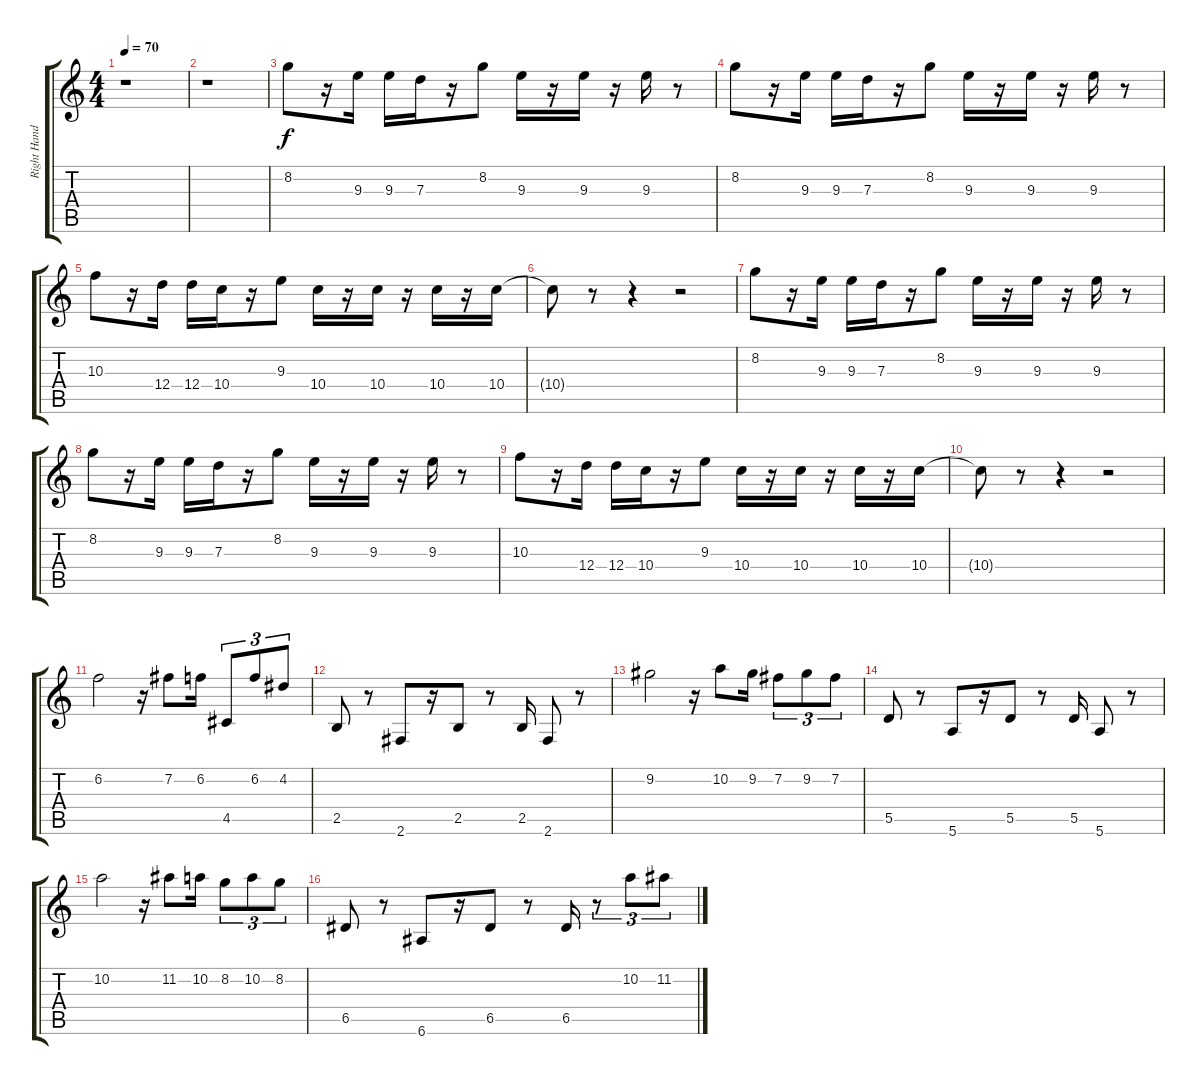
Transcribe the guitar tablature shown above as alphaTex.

\track ("Right Hand" "Right Hand") {instrument electricguitarjazz}
\staff {score tabs}
\tuning (E4 B3 G3 D3 A2 E2) {hide}
\ts (4 4)
\tempo 70
\clef g2
\ks c
r.1{dy f instrument electricguitarjazz} |
r.1 |
8.2.8 r.16 9.3.16 9.3.16 7.3.16 r.16 8.2.8 9.3.16 r.16 9.3.16 r.16 9.3.16 r.8 |
8.2.8 r.16 9.3.16 9.3.16 7.3.16 r.16 8.2.8 9.3.16 r.16 9.3.16 r.16 9.3.16 r.8 |
10.3.8 r.16 12.4.16 12.4.16 10.4.16 r.16 9.3.8 10.4.16 r.16 10.4.16 r.16 10.4.16 r.16 10.4.16 |
10.4{t}.8 r.8 r.4 r.2 |
8.2.8 r.16 9.3.16 9.3.16 7.3.16 r.16 8.2.8 9.3.16 r.16 9.3.16 r.16 9.3.16 r.8 |
8.2.8 r.16 9.3.16 9.3.16 7.3.16 r.16 8.2.8 9.3.16 r.16 9.3.16 r.16 9.3.16 r.8 |
10.3.8 r.16 12.4.16 12.4.16 10.4.16 r.16 9.3.8 10.4.16 r.16 10.4.16 r.16 10.4.16 r.16 10.4.16 |
10.4{t}.8 r.8 r.4 r.2 |
6.2.2 r.16 7.2.8 6.2.16 4.5.8{tu (3 2)} 6.2.8{tu (3 2)} 4.2.8{tu (3 2)} |
2.5.8 r.8 2.6.8 r.16 2.5.8 r.8 2.5.16 2.6.8 r.8 |
9.2.2 r.16 10.2.8 9.2.16 7.2.8{tu (3 2)} 9.2.8{tu (3 2)} 7.2.8{tu (3 2)} |
5.5.8 r.8 5.6.8 r.16 5.5.8 r.8 5.5.16 5.6.8 r.8 |
10.2.2 r.16 11.2.8 10.2.16 8.2.8{tu (3 2)} 10.2.8{tu (3 2)} 8.2.8{tu (3 2)} |
6.5.8 r.8 6.6.8 r.16 6.5.8 r.8 6.5.16 r.8{tu (3 2)} 10.2.8{tu (3 2)} 11.2.8{tu (3 2)}
